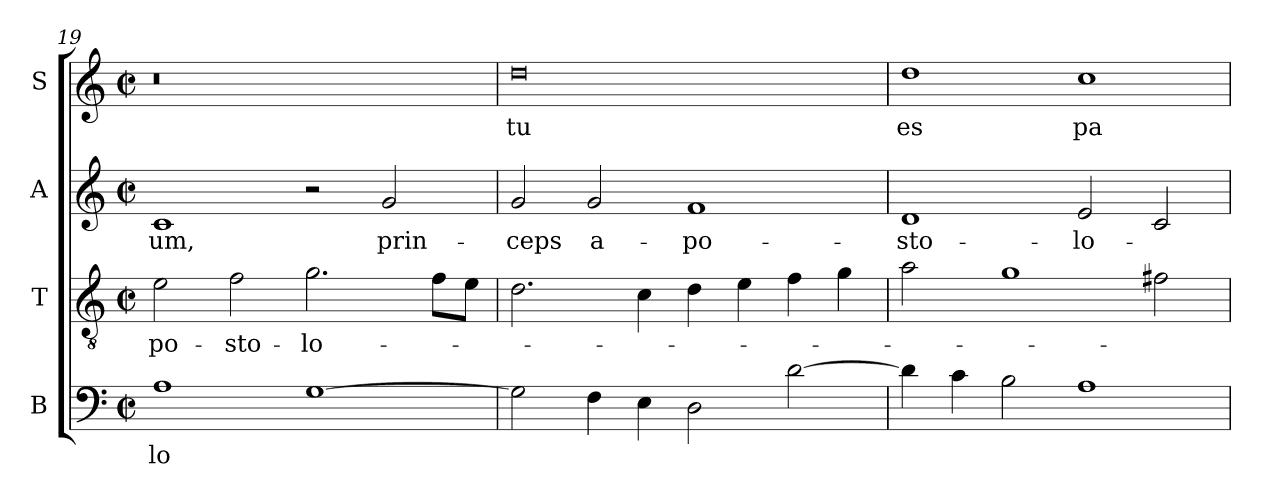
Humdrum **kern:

**kern	**text	**kern	**text	**kern	**text	**kern	**text
*part4	*part4	*part3	*part3	*part2	*part2	*part1	*part1
*staff4	*staff4	*staff3	*staff3	*staff2	*staff2	*staff1	*staff1
*I"B	*	*I"T	*	*I"A	*	*I"S	*
*clefF4	*	*clefGv2	*	*clefG2	*	*clefG2	*
*M2/2	*	*M2/2	*	*M2/2	*	*M2/2	*
*met(c|)	*	*met(c|)	*	*met(c|)	*	*met(c|)	*
=19	=19	=19	=19	=19	=19	=19	=19
!	!LO:LY:b:cj	!	!LO:LY:b:cj	!	!LO:LY:b:cj	!	!
1A	lo	2e\	-po-	1c	-um,	0r	.
!	!	!	!LO:LY:b:cj	!	!	!	!
.	.	2f\	-sto-	.	.	.	.
!	!	!	!LO:LY:b:cj	!	!	!	!
[>1G	.	2.g\	-lo-	2r	.	.	.
!	!	!	!	!	!LO:LY:b:cj	!	!
.	.	.	.	2g/	prin-	.	.
.	.	8f\L	.	.	.	.	.
.	.	8e\J	.	.	.	.	.
=20	=20	=20	=20	=20	=20	=20	=20
!	!	!	!	!	!LO:LY:b:cj	!	!LO:LY:b:cj
2G\]	.	2.d\	.	2g/	-ceps	0dd	tu
!	!	!	!	!	!LO:LY:b:cj	!	!
4F\	.	.	.	2g/	a-	.	.
4E\	.	4c\	.	.	.	.	.
!	!	!	!	!	!LO:LY:b:cj	!	!
2D\	.	4d\	.	1f	-po-	.	.
.	.	4e\	.	.	.	.	.
[>2d\	.	4f\	.	.	.	.	.
.	.	4g\	.	.	.	.	.
=21	=21	=21	=21	=21	=21	=21	=21
!	!	!	!	!	!LO:LY:b:cj	!	!LO:LY:b:cj
4d\]	.	2a\	.	1d	-sto-	1dd	es
4c\	.	.	.	.	.	.	.
2B\	.	1g	.	.	.	.	.
!	!	!	!	!	!LO:LY:b:cj	!	!LO:LY:b:cj
1A	.	.	.	2e/	-lo-	1cc	pa
.	.	2f#\	.	2c/	.	.	.
=	=	=	=	=	=	=	=
*-	*-	*-	*-	*-	*-	*-	*-
